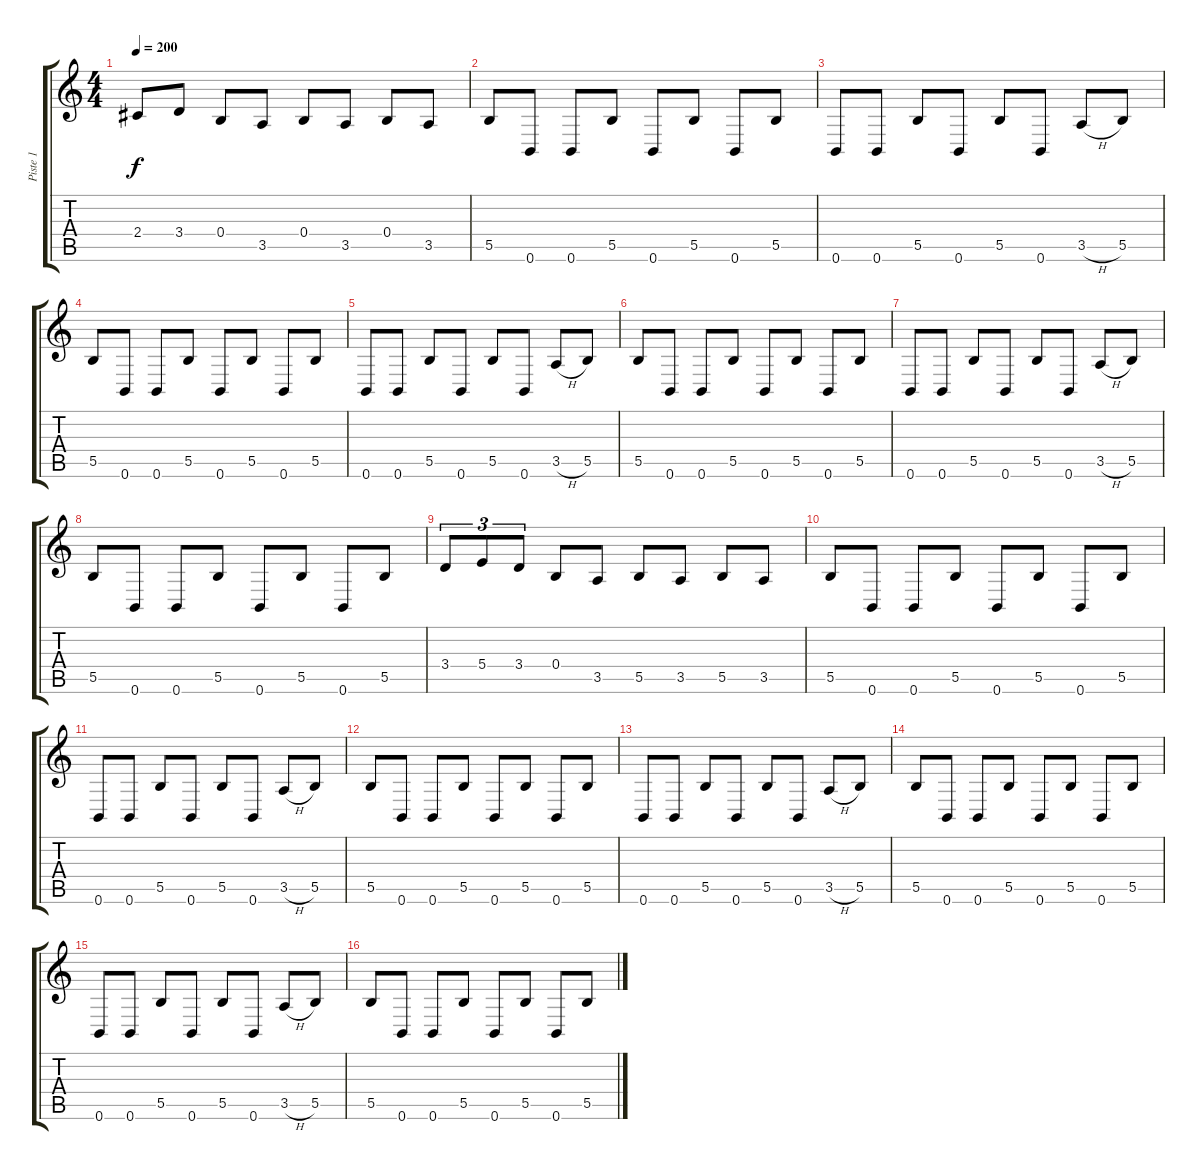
\track ("Piste 1" "Piste 1") {instrument distortionguitar}
\staff {score tabs}
\tuning (Db4 Ab3 E3 B2 Gb2 B1) {hide}
\ts (4 4)
\tempo 200
\clef g2
\ks c
2.4.8{dy f} 3.4.8 0.4.8 3.5.8 0.4.8 3.5.8 0.4.8 3.5.8 |
5.5.8 0.6.8 0.6.8 5.5.8 0.6.8 5.5.8 0.6.8 5.5.8 |
0.6.8 0.6.8 5.5.8 0.6.8 5.5.8 0.6.8 3.5{h}.8 5.5.8 |
5.5.8 0.6.8 0.6.8 5.5.8 0.6.8 5.5.8 0.6.8 5.5.8 |
0.6.8 0.6.8 5.5.8 0.6.8 5.5.8 0.6.8 3.5{h}.8 5.5.8 |
5.5.8 0.6.8 0.6.8 5.5.8 0.6.8 5.5.8 0.6.8 5.5.8 |
0.6.8 0.6.8 5.5.8 0.6.8 5.5.8 0.6.8 3.5{h}.8 5.5.8 |
5.5.8 0.6.8 0.6.8 5.5.8 0.6.8 5.5.8 0.6.8 5.5.8 |
3.4.8{tu (3 2)} 5.4.8{tu (3 2)} 3.4.8{tu (3 2)} 0.4.8 3.5.8 5.5.8 3.5.8 5.5.8 3.5.8 |
5.5.8 0.6.8 0.6.8 5.5.8 0.6.8 5.5.8 0.6.8 5.5.8 |
0.6.8 0.6.8 5.5.8 0.6.8 5.5.8 0.6.8 3.5{h}.8 5.5.8 |
5.5.8 0.6.8 0.6.8 5.5.8 0.6.8 5.5.8 0.6.8 5.5.8 |
0.6.8 0.6.8 5.5.8 0.6.8 5.5.8 0.6.8 3.5{h}.8 5.5.8 |
5.5.8 0.6.8 0.6.8 5.5.8 0.6.8 5.5.8 0.6.8 5.5.8 |
0.6.8 0.6.8 5.5.8 0.6.8 5.5.8 0.6.8 3.5{h}.8 5.5.8 |
5.5.8 0.6.8 0.6.8 5.5.8 0.6.8 5.5.8 0.6.8 5.5.8
